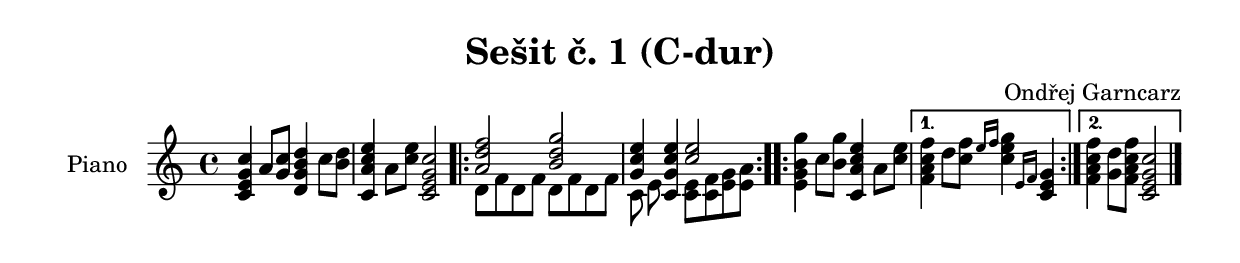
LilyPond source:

\version "2.14.2"

\header {
	title = "Sešit č. 1 (C-dur)"
	composer = "Ondřej Garncarz"
}


hlavni = \relative c' {
	\clef treble
	\key c \major
	\time 4/4

	% T D
	<c e g c>4 a'8 <g c> <d g b d>4 c'8 <b d> |
	% VI T
	<c, a' c e>4 a'8 <c e> <c, e g c>2 |

	\repeat volta 2 {
		% II D6
		<< { <a' d f>2 <b d g> }  \\ { d,8 f d f d f d f } >> |
		% T T/VI
		<< <g c e>4 \\ { c,8 e } >> <c g' c e>4
		<< <c' e>2 \\ { <c, e>8 <c f> <e g> <e a> } >> |
	}

	\repeat volta 2 {
		% III VI
		<e g b g'>4 c'8 <b g'> <c, a' c e>4 a'8 <c e> |
	} \alternative { {
		% S T
		<f, a c f>4 d'8 <c f>
		\grace { e16 f } <c e g>4 \grace { e,16 f } <c e g>4 |
	} {
		% S T
		<f a c f>4 <g d'>8 <f a c f> <c e g c>2
	} }

	\bar "|."
}


\score {
	\new PianoStaff <<
		\set PianoStaff.instrumentName = "Piano "
		\set PianoStaff.shortInstrumentName = "P. "
		\new Staff \hlavni
	>>
		
	\layout { }
}

\score {
	\unfoldRepeats \hlavni
	\midi { }
}

